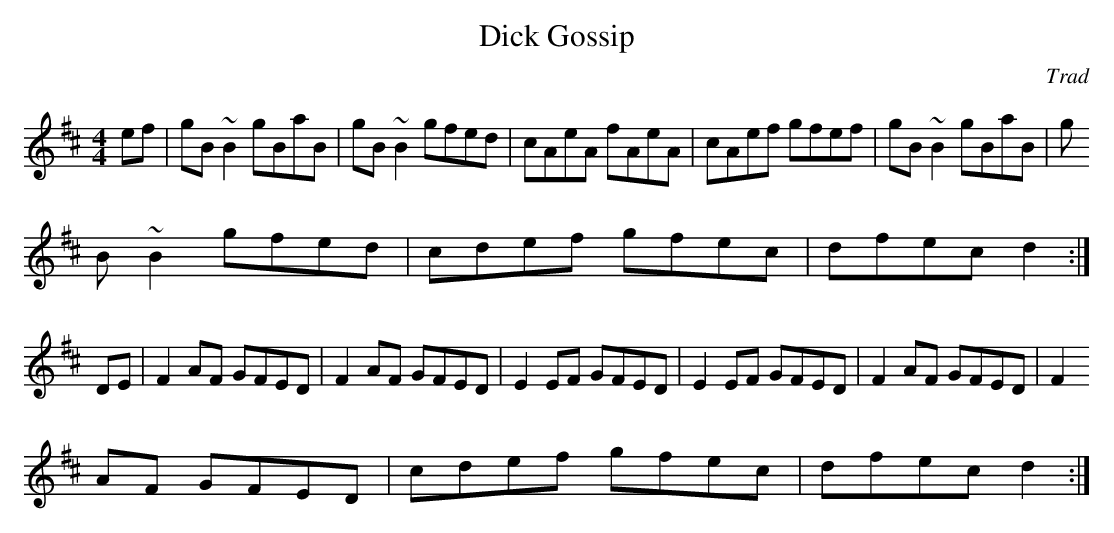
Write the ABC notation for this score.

X:1
T:Dick Gossip
C:Trad
M:4/4
L:1/8
K:D
ef | gB ~B2 gBaB | gB ~B2 gfed | cAeA fAeA | cAef gfef | gB ~B2 gBaB | g
B ~B2 gfed | cdef gfec | dfec d2 :|
DE | F2 AF GFED | F2 AF GFED | E2 EF GFED | E2 EF GFED | F2 AF GFED | F2
 AF GFED | cdef gfec | dfec d2 :|
